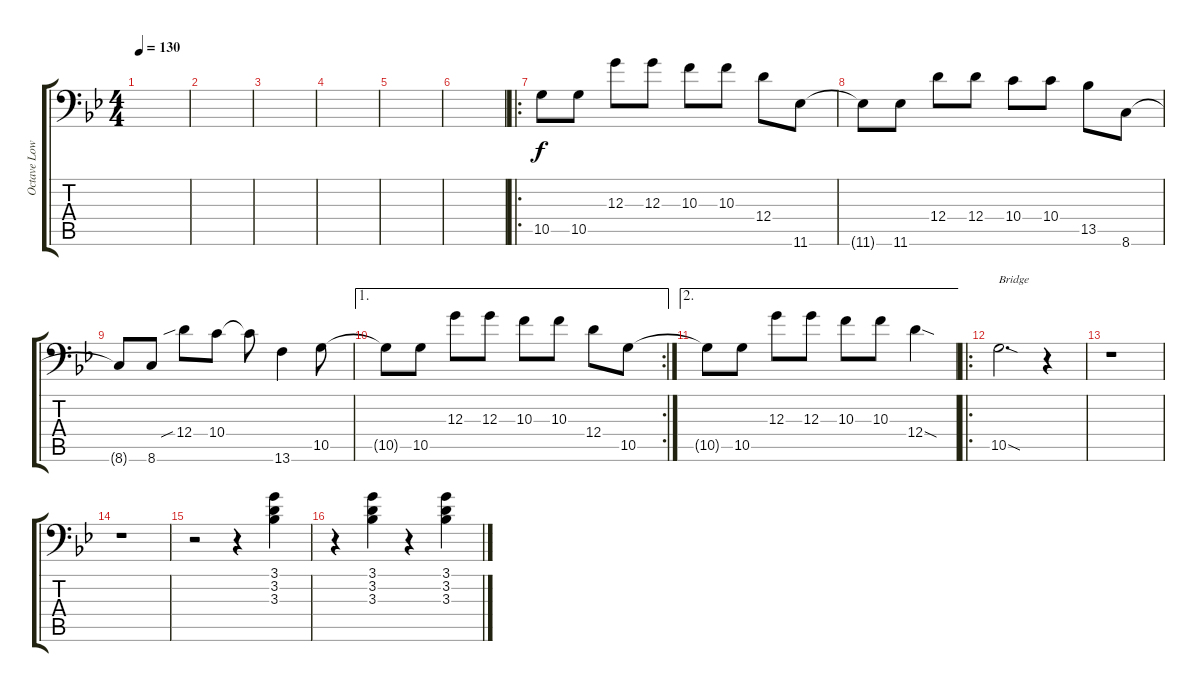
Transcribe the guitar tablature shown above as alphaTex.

\track ("Octave Lower" "Octave Low") {instrument distortionguitar}
\staff {score tabs}
\tuning (E3 B2 G2 D2 A1 E1) {hide}
\ts (4 4)
\tempo 130
\clef f4
\ks bb
|
|
|
|
|
|
\ro
10.5.8 10.5.8 12.3.8 12.3.8 10.3.8 10.3.8 12.4.8 11.6.8 |
11.6{t}.8 11.6.8 12.4.8 12.4.8 10.4.8 10.4.8 13.5.8 8.6.8 |
8.6{t}.8 8.6.8 12.4{sib}.8 10.4.8 10.4{t}.8 13.6.4 10.5.8 |
\ae 1
\rc 2
10.5{t}.8 10.5.8 12.3.8 12.3.8 10.3.8 10.3.8 12.4.8 10.5.8 |
\ae 2
10.5{t}.8 10.5.8 12.3.8 12.3.8 10.3.8 10.3.8 12.4{sod}.4 |
\ro
10.5{sod}.2{d txt "Bridge"} r.4 |
r.1 |
r.1 |
r.2 r.4 (3.1 3.2 3.3).4 |
r.4 (3.1 3.2 3.3).4 r.4 (3.1 3.2 3.3).4
